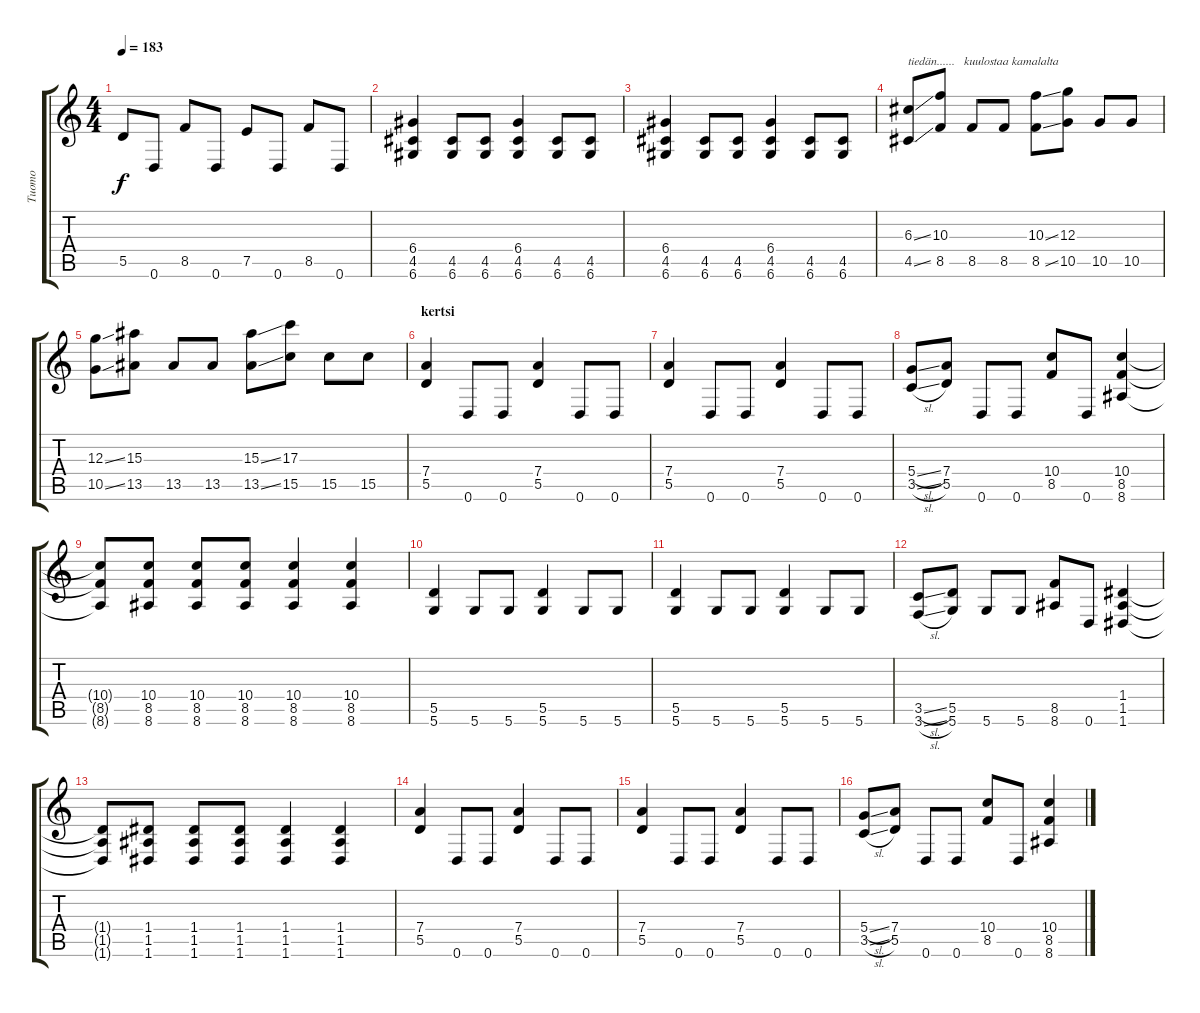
\track ("Tuomo" "Tuomo") {instrument distortionguitar}
\staff {score tabs}
\tuning (E4 B3 G3 D3 A2 D2) {hide}
\ts (4 4)
\tempo 183
\clef g2
\ks c
5.5.8{dy f} 0.6.8 8.5.8 0.6.8 7.5.8 0.6.8 8.5.8 0.6.8 |
(6.4 4.5 6.6).4 (4.5 6.6).8 (4.5 6.6).8 (6.4 4.5 6.6).4 (4.5 6.6).8 (4.5 6.6).8 |
(6.4 4.5 6.6).4 (4.5 6.6).8 (4.5 6.6).8 (6.4 4.5 6.6).4 (4.5 6.6).8 (4.5 6.6).8 |
(6.3{ss} 4.5{ss}).8{txt "tiedän......   kuulostaa kamalalta"} (10.3 8.5).8 8.5.8 8.5.8 (10.3{ss} 8.5{ss}).8 (12.3 10.5).8 10.5.8 10.5.8 |
(12.3{ss} 10.5{ss}).8 (15.3 13.5).8 13.5.8 13.5.8 (15.3{ss} 13.5{ss}).8 (17.3 15.5).8 15.5.8 15.5.8 |
\section ("" "kertsi")
(7.4 5.5).4 0.6.8 0.6.8 (7.4 5.5).4 0.6.8 0.6.8 |
(7.4 5.5).4 0.6.8 0.6.8 (7.4 5.5).4 0.6.8 0.6.8 |
(5.4{sl} 3.5{sl}).8 (7.4 5.5).8 0.6.8 0.6.8 (10.4 8.5).8 0.6.8 (10.4 8.5 8.6).4 |
(10.4{t} 8.5{t} 8.6{t}).8 (10.4 8.5 8.6).8 (10.4 8.5 8.6).8 (10.4 8.5 8.6).8 (10.4 8.5 8.6).4 (10.4 8.5 8.6).4 |
(5.5 5.6).4 5.6.8 5.6.8 (5.5 5.6).4 5.6.8 5.6.8 |
(5.5 5.6).4 5.6.8 5.6.8 (5.5 5.6).4 5.6.8 5.6.8 |
(3.5{sl} 3.6{sl}).8 (5.5 5.6).8 5.6.8 5.6.8 (8.5 8.6).8 0.6.8 (1.4 1.5 1.6).4 |
(1.4{t} 1.5{t} 1.6{t}).8 (1.4 1.5 1.6).8 (1.4 1.5 1.6).8 (1.4 1.5 1.6).8 (1.4 1.5 1.6).4 (1.4 1.5 1.6).4 |
(7.4 5.5).4 0.6.8 0.6.8 (7.4 5.5).4 0.6.8 0.6.8 |
(7.4 5.5).4 0.6.8 0.6.8 (7.4 5.5).4 0.6.8 0.6.8 |
(5.4{sl} 3.5{sl}).8 (7.4 5.5).8 0.6.8 0.6.8 (10.4 8.5).8 0.6.8 (10.4 8.5 8.6).4
